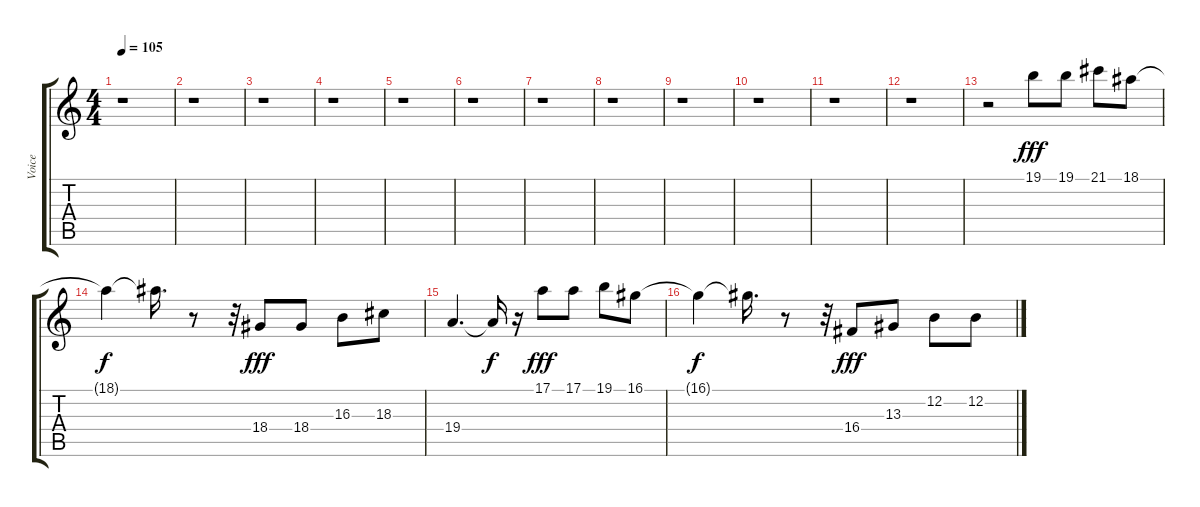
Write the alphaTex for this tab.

\track ("Voice" "Voice") {instrument drawbarorgan}
\staff {score tabs}
\tuning (E4 B3 G3 D3 A2 E2) {hide}
\ts (4 4)
\tempo 105
\clef g2
\ks c
r.1{dy f} |
r.1 |
r.1 |
r.1 |
r.1 |
r.1 |
r.1 |
r.1 |
r.1 |
r.1 |
r.1 |
r.1 |
r.2 19.1.8{dy fff} 19.1.8 21.1.8 18.1.8 |
18.1{t}.4{dy f} 18.1{t}.16{d} r.8 r.32 18.4.8{dy fff} 18.4.8 16.3.8 18.3.8 |
19.4.4{d} 19.4{t}.16{dy f} r.16 17.1.8{dy fff} 17.1.8 19.1.8 16.1.8 |
16.1{t}.4{dy f} 16.1{t}.16{d} r.8 r.32 16.4.8{dy fff} 13.3.8 12.2.8 12.2.8
